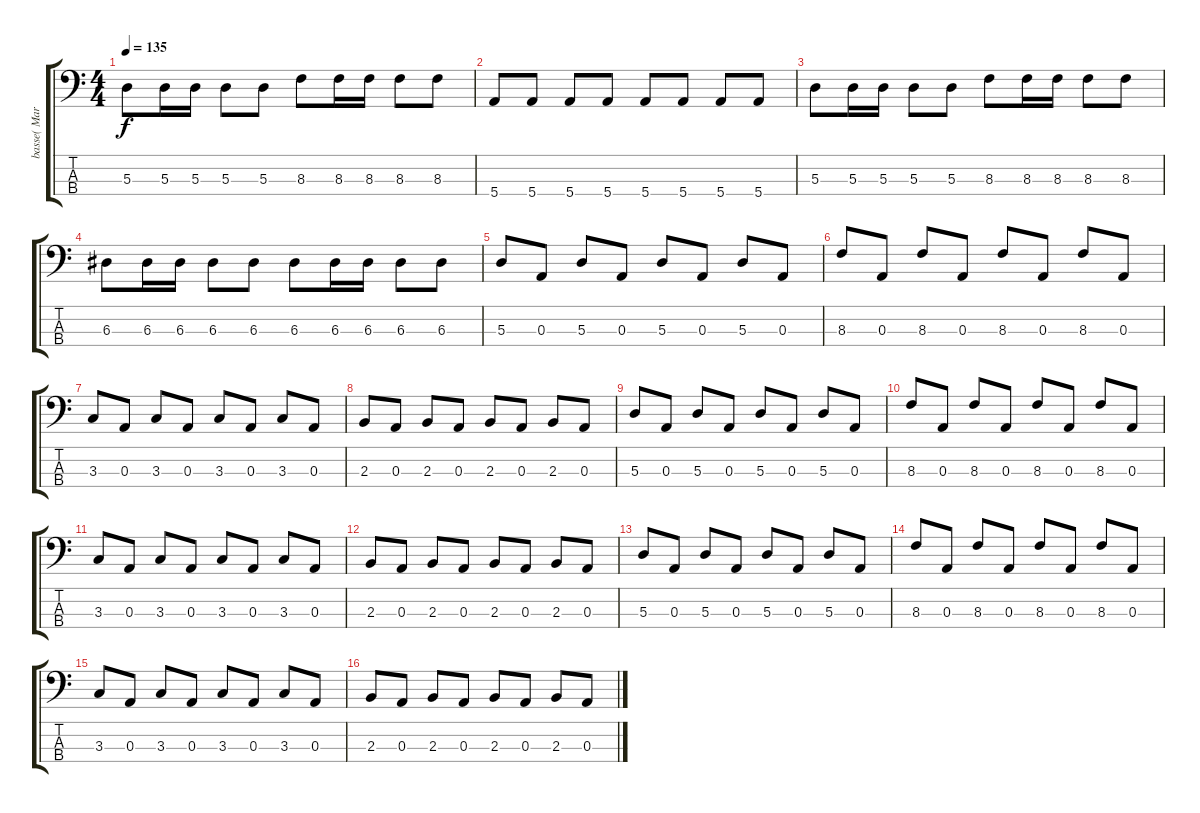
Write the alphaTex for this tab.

\track ("basse( Mark )" "basse( Mar") {instrument electricbasspick}
\staff {score tabs}
\tuning (G2 D2 A1 E1) {hide}
\ts (4 4)
\tempo 135
\clef f4
\ks c
5.3.8{dy f} 5.3.16 5.3.16 5.3.8 5.3.8 8.3.8 8.3.16 8.3.16 8.3.8 8.3.8 |
5.4.8 5.4.8 5.4.8 5.4.8 5.4.8 5.4.8 5.4.8 5.4.8 |
5.3.8 5.3.16 5.3.16 5.3.8 5.3.8 8.3.8 8.3.16 8.3.16 8.3.8 8.3.8 |
6.3.8 6.3.16 6.3.16 6.3.8 6.3.8 6.3.8 6.3.16 6.3.16 6.3.8 6.3.8 |
5.3.8 0.3.8 5.3.8 0.3.8 5.3.8 0.3.8 5.3.8 0.3.8 |
8.3.8 0.3.8 8.3.8 0.3.8 8.3.8 0.3.8 8.3.8 0.3.8 |
3.3.8 0.3.8 3.3.8 0.3.8 3.3.8 0.3.8 3.3.8 0.3.8 |
2.3.8 0.3.8 2.3.8 0.3.8 2.3.8 0.3.8 2.3.8 0.3.8 |
5.3.8 0.3.8 5.3.8 0.3.8 5.3.8 0.3.8 5.3.8 0.3.8 |
8.3.8 0.3.8 8.3.8 0.3.8 8.3.8 0.3.8 8.3.8 0.3.8 |
3.3.8 0.3.8 3.3.8 0.3.8 3.3.8 0.3.8 3.3.8 0.3.8 |
2.3.8 0.3.8 2.3.8 0.3.8 2.3.8 0.3.8 2.3.8 0.3.8 |
5.3.8 0.3.8 5.3.8 0.3.8 5.3.8 0.3.8 5.3.8 0.3.8 |
8.3.8 0.3.8 8.3.8 0.3.8 8.3.8 0.3.8 8.3.8 0.3.8 |
3.3.8 0.3.8 3.3.8 0.3.8 3.3.8 0.3.8 3.3.8 0.3.8 |
2.3.8 0.3.8 2.3.8 0.3.8 2.3.8 0.3.8 2.3.8 0.3.8
